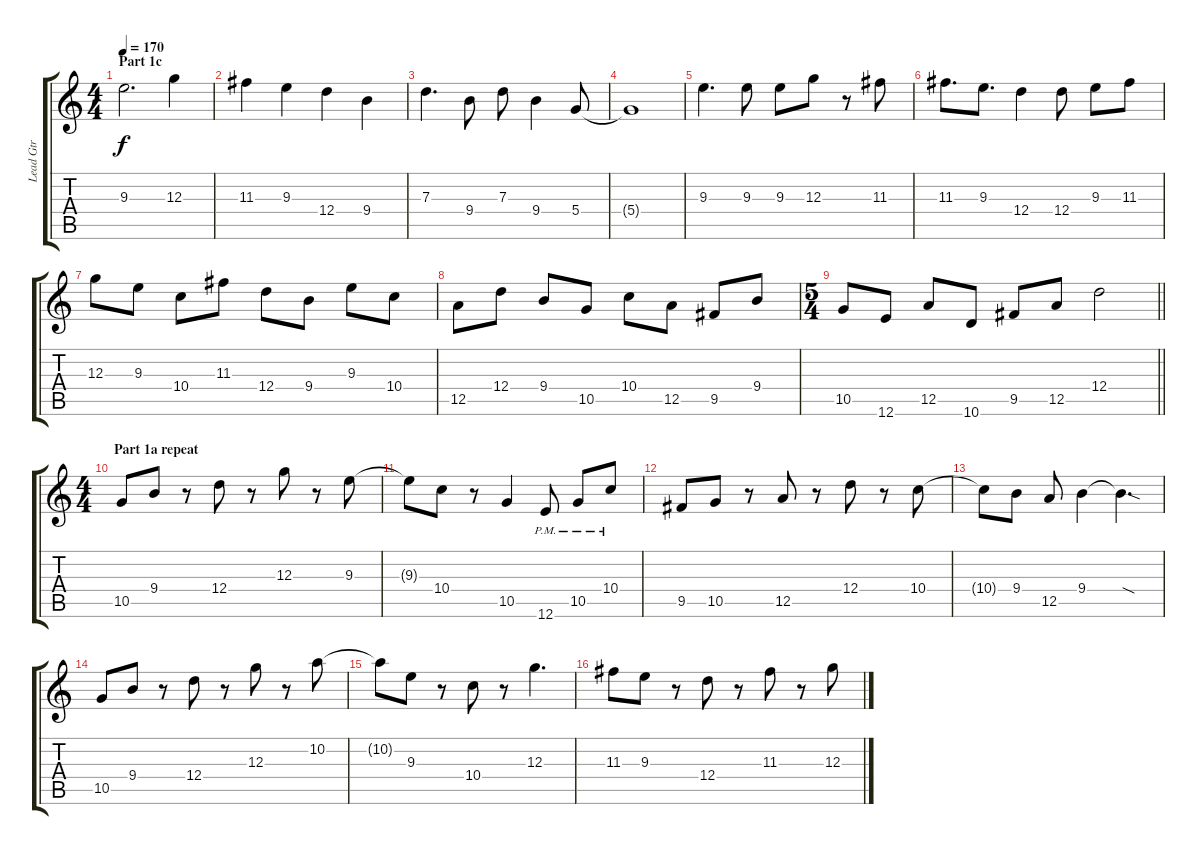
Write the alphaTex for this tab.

\track ("Lead Gtr" "Lead Gtr") {instrument distortionguitar}
\staff {score tabs}
\tuning (E4 B3 G3 D3 A2 E2) {hide}
\ts (4 4)
\section ("" "Part 1c")
\tempo 170
\clef g2
\ks c
9.3.2{d dy f} 12.3.4 |
11.3.4 9.3.4 12.4.4 9.4.4 |
7.3.4{d} 9.4.8 7.3.8 9.4.4 5.4.8 |
5.4{t}.1 |
9.3.4{d} 9.3.8 9.3.8 12.3.8 r.8 11.3.8 |
11.3.8{d} 9.3.8{d} 12.4.4 12.4.8 9.3.8 11.3.8 |
12.3.8 9.3.8 10.4.8 11.3.8 12.4.8 9.4.8 9.3.8 10.4.8 |
12.5.8 12.4.8 9.4.8 10.5.8 10.4.8 12.5.8 9.5.8 9.4.8 |
\ts (5 4)
\barLineRight lightlight
10.5.8 12.6.8 12.5.8 10.6.8 9.5.8 12.5.8 12.4.2 |
\ts (4 4)
\section ("" "Part 1a repeat")
10.5.8 9.4.8 r.8 12.4.8 r.8 12.3.8 r.8 9.3.8 |
9.3{t}.8 10.4.8 r.8 10.5.4 12.6{pm}.8 10.5{pm}.8 10.4{pm}.8 |
9.5.8 10.5.8 r.8 12.5.8 r.8 12.4.8 r.8 10.4.8 |
10.4{t}.8 9.4.8 12.5.8 9.4.4 9.4{sod t}.4{d} |
10.5.8 9.4.8 r.8 12.4.8 r.8 12.3.8 r.8 10.2.8 |
10.2{t}.8 9.3.8 r.8 10.4.8 r.8 12.3.4{d} |
11.3.8 9.3.8 r.8 12.4.8 r.8 11.3.8 r.8 12.3.8
